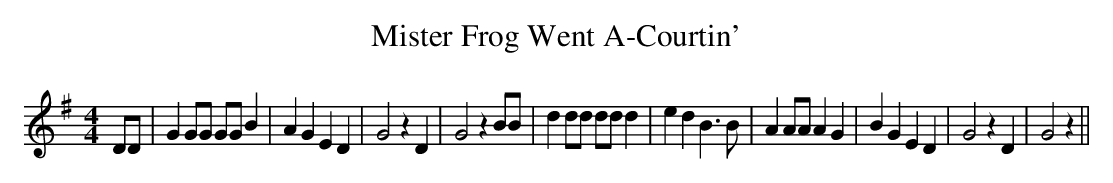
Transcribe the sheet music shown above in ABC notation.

X:1
T:Mister Frog Went A-Courtin'
M:4/4
L:1/4
K:G
 D/2D/2| G G/2G/2 G/2G/2 B| A G E D| G2 z D| G2 z B/2B/2| d d/2d/2 d/2d/2 d|\
 e d B3/2 B/2| A A/2A/2 A G| B G E D| G2 z D| G2 z||
